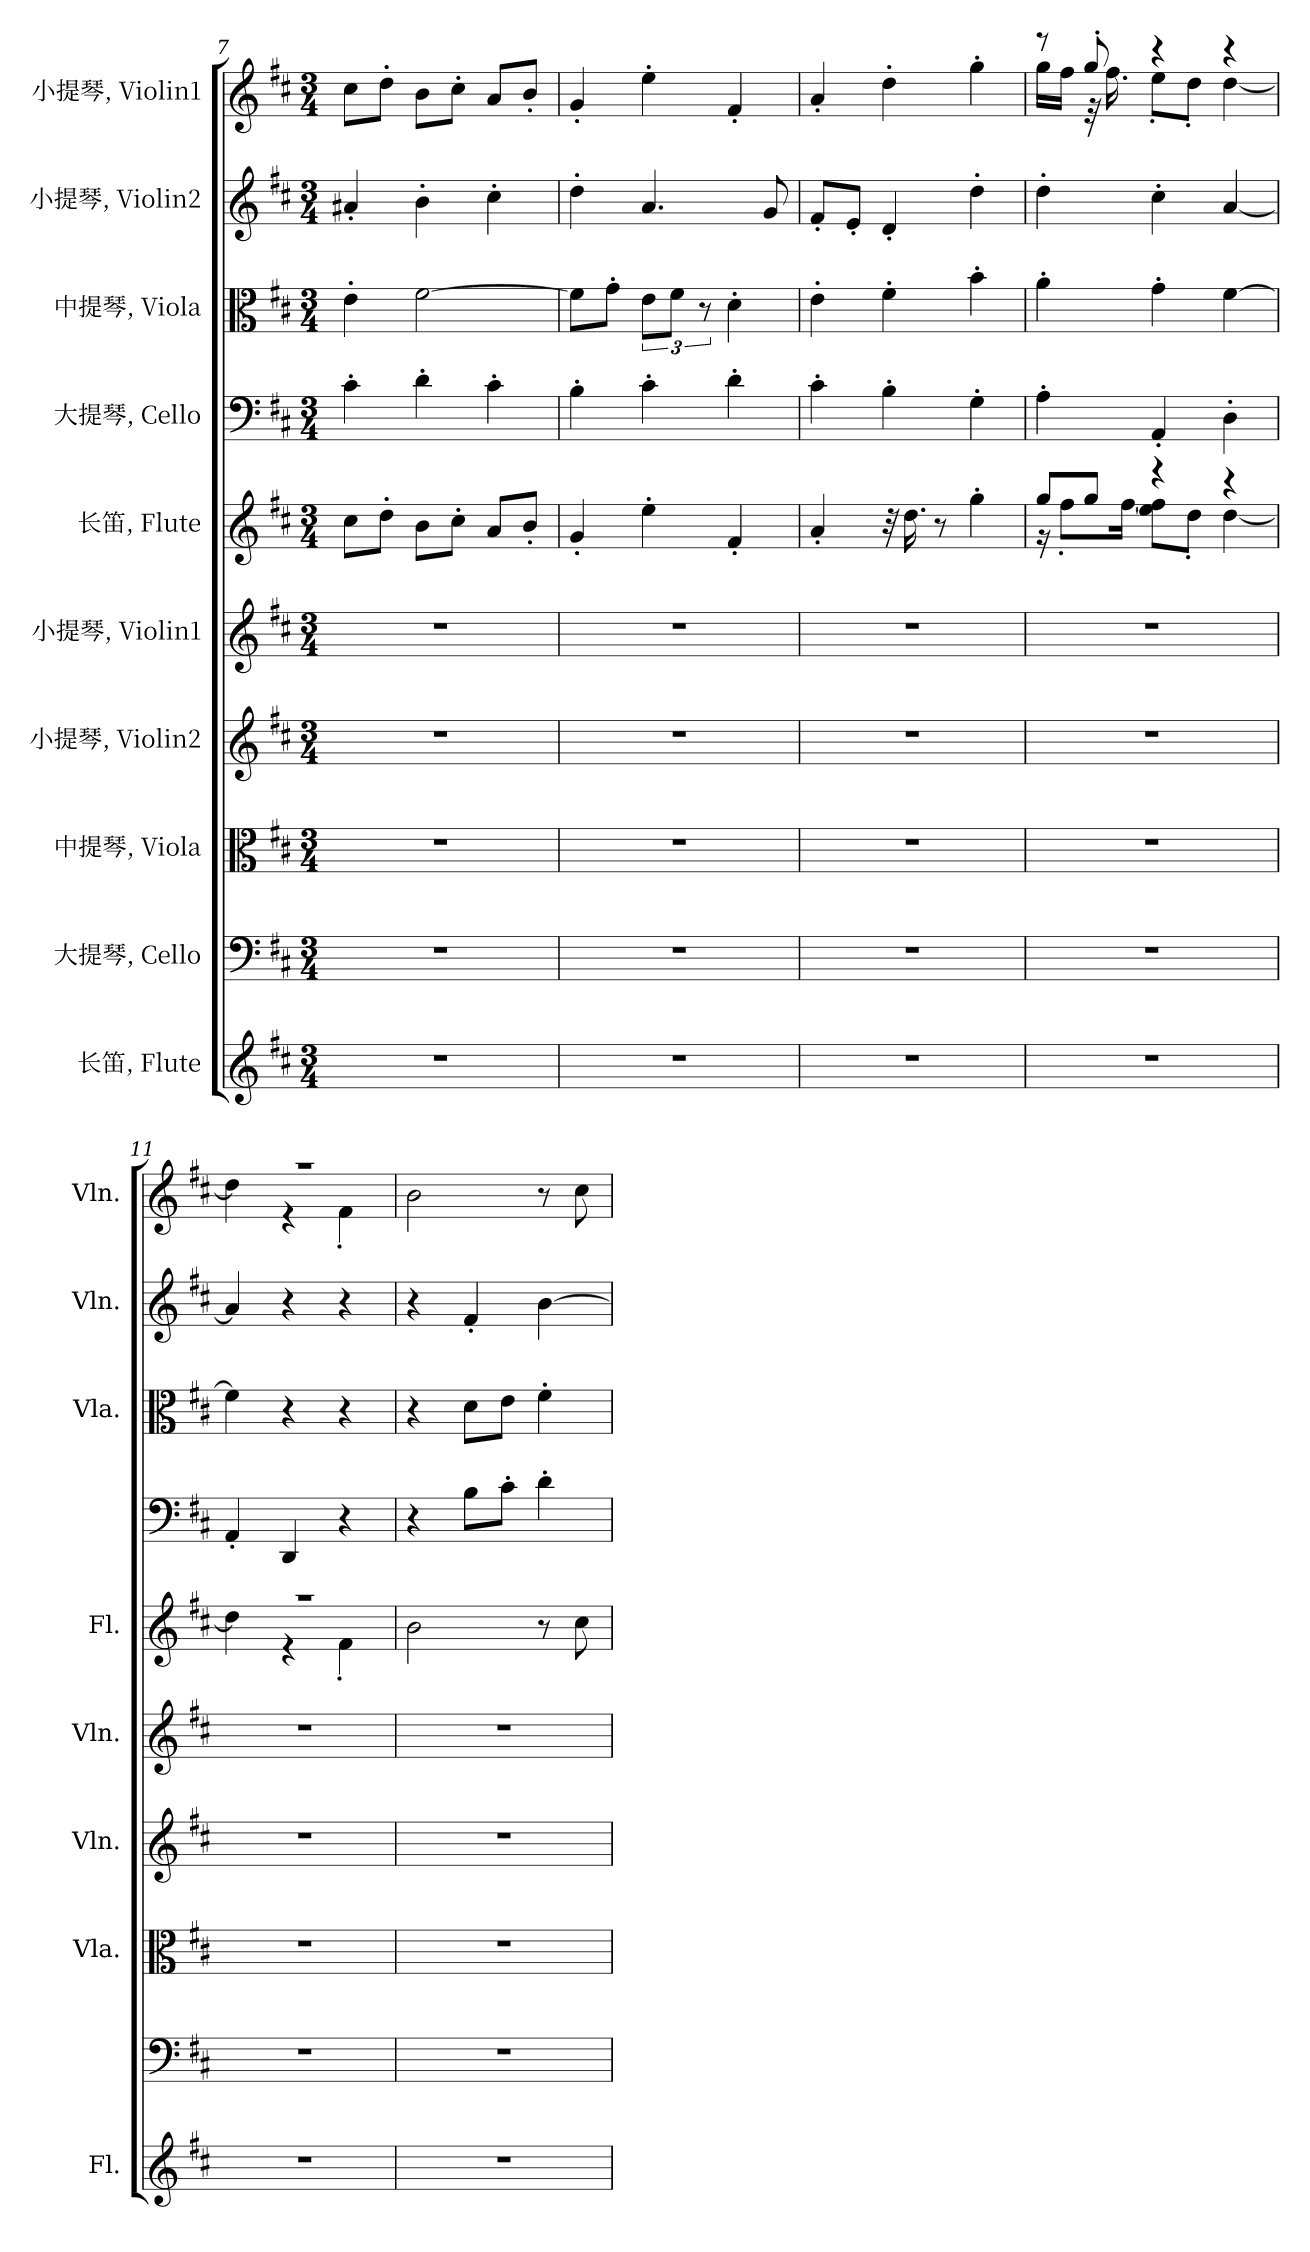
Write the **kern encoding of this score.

**kern	**kern	**kern	**kern	**kern	**kern	**kern	**kern	**kern	**kern
*part10	*part9	*part8	*part7	*part6	*part5	*part4	*part3	*part2	*part1
*staff10	*staff9	*staff8	*staff7	*staff6	*staff5	*staff4	*staff3	*staff2	*staff1
*I"长笛, Flute	*I"大提琴, Cello	*I"中提琴, Viola	*I"小提琴, Violin2	*I"小提琴, Violin1	*I"长笛, Flute	*I"大提琴, Cello	*I"中提琴, Viola	*I"小提琴, Violin2	*I"小提琴, Violin1
*I'Fl.	*	*I'Vla.	*I'Vln.	*I'Vln.	*I'Fl.	*	*I'Vla.	*I'Vln.	*I'Vln.
!!LO:PB:g=z
*clefG2	*clefF4	*clefC3	*clefG2	*clefG2	*clefG2	*clefF4	*clefC3	*clefG2	*clefG2
*k[f#c#]	*k[f#c#]	*k[f#c#]	*k[f#c#]	*k[f#c#]	*k[f#c#]	*k[f#c#]	*k[f#c#]	*k[f#c#]	*k[f#c#]
*M3/4	*M3/4	*M3/4	*M3/4	*M3/4	*M3/4	*M3/4	*M3/4	*M3/4	*M3/4
=7	=7	=7	=7	=7	=7	=7	=7	=7	=7
2.r	2.r	2.r	2.r	2.r	8cc#\L	4c#'\	4e'\	4a#X'/	8cc#\L
.	.	.	.	.	8dd'\J	.	.	.	8dd'\J
.	.	.	.	.	8b\L	4d'\	[2f#\	4b'\	8b\L
.	.	.	.	.	8cc#'\J	.	.	.	8cc#'\J
.	.	.	.	.	8a/L	4c#'\	.	4cc#'\	8a/L
.	.	.	.	.	8b'/J	.	.	.	8b'/J
=8	=8	=8	=8	=8	=8	=8	=8	=8	=8
2.r	2.r	2.r	2.r	2.r	4g'/	4B'\	8f#\L]	4dd'\	4g'/
.	.	.	.	.	.	.	8g'\J	.	.
.	.	.	.	.	4ee'\	4c#'\	12e\L	4.a/	4ee'\
.	.	.	.	.	.	.	12f#\J	.	.
.	.	.	.	.	.	.	12r	.	.
.	.	.	.	.	4f#'/	4d'\	4d'\	.	4f#'/
.	.	.	.	.	.	.	.	8g/	.
=9	=9	=9	=9	=9	=9	=9	=9	=9	=9
2.r	2.r	2.r	2.r	2.r	4a'/	4c#'\	4e'\	8f#'/L	4a'/
.	.	.	.	.	.	.	.	8e'/J	.
.	.	.	.	.	32r	4B'\	4f#'\	4d'/	4dd'\
.	.	.	.	.	16.dd\	.	.	.	.
.	.	.	.	.	8r	.	.	.	.
.	.	.	.	.	4gg'\	4G'\	4b'\	4dd'\	4gg'\
=10	=10	=10	=10	=10	=10	=10	=10	=10	=10
*	*	*	*	*	*^	*	*	*	*^
2.r	2.r	2.r	2.r	2.r	8gg/L	16r	4A'\	4a'\	4dd'\	8r	16gg\LL
.	.	.	.	.	.	8ff#'\L	.	.	.	.	16ff#\JJ
.	.	.	.	.	8gg/J	.	.	.	.	8gg'/	32r
.	.	.	.	.	.	.	.	.	.	.	16.ff#\
.	.	.	.	.	.	[16ff#\Jk	.	.	.	.	.
.	.	.	.	.	4r	8ee\ 8ff#\]L	4AA'/	4g'\	4cc#'\	4r	8ee'\L
.	.	.	.	.	.	8dd'\J	.	.	.	.	8dd'\J
.	.	.	.	.	4r	[4dd\	4D'\	[4f#\	[4a/	4r	[4dd\
=11	=11	=11	=11	=11	=11	=11	=11	=11	=11	=11	=11
2.r	2.r	2.r	2.r	2.r	2.r	4dd\]	4AA'/	4f#\]	4a/]	2.r	4dd\]
.	.	.	.	.	.	4r	4DD/	4r	4r	.	4r
.	.	.	.	.	.	4f#'\	4r	4r	4r	.	4f#'\
*	*	*	*	*	*v	*v	*	*	*	*v	*v
=12	=12	=12	=12	=12	=12	=12	=12	=12	=12
2.r	2.r	2.r	2.r	2.r	2b\	4r	4r	4r	2b\
.	.	.	.	.	.	8B\L	8d\L	4f#'/	.
.	.	.	.	.	.	8c#'\J	8e\J	.	.
.	.	.	.	.	8r	4d'\	4f#'\	[4b\	8r
.	.	.	.	.	8cc#\	.	.	.	8cc#\
=	=	=	=	=	=	=	=	=	=
*-	*-	*-	*-	*-	*-	*-	*-	*-	*-
